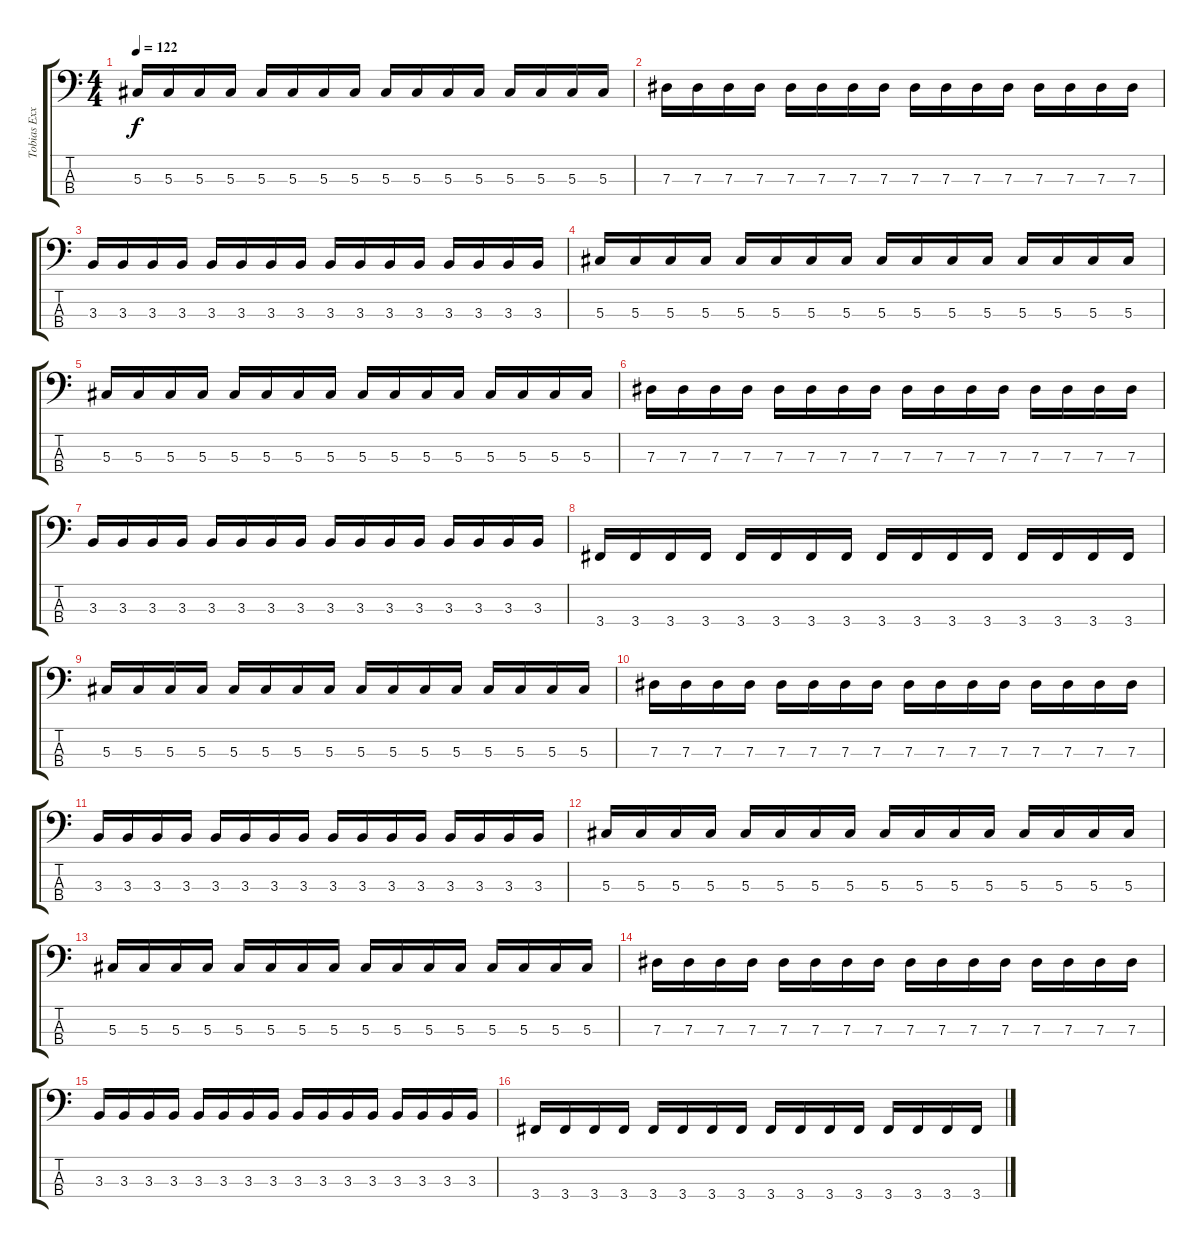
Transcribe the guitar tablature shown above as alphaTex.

\track ("Tobias Exxel" "Tobias Exx") {instrument electricbassfinger}
\staff {score tabs}
\tuning (Gb2 Db2 Ab1 Eb1) {hide}
\ts (4 4)
\tempo 122
\clef f4
\ks c
5.3.16{dy f} 5.3.16 5.3.16 5.3.16 5.3.16 5.3.16 5.3.16 5.3.16 5.3.16 5.3.16 5.3.16 5.3.16 5.3.16 5.3.16 5.3.16 5.3.16 |
7.3.16 7.3.16 7.3.16 7.3.16 7.3.16 7.3.16 7.3.16 7.3.16 7.3.16 7.3.16 7.3.16 7.3.16 7.3.16 7.3.16 7.3.16 7.3.16 |
3.3.16 3.3.16 3.3.16 3.3.16 3.3.16 3.3.16 3.3.16 3.3.16 3.3.16 3.3.16 3.3.16 3.3.16 3.3.16 3.3.16 3.3.16 3.3.16 |
5.3.16 5.3.16 5.3.16 5.3.16 5.3.16 5.3.16 5.3.16 5.3.16 5.3.16 5.3.16 5.3.16 5.3.16 5.3.16 5.3.16 5.3.16 5.3.16 |
5.3.16 5.3.16 5.3.16 5.3.16 5.3.16 5.3.16 5.3.16 5.3.16 5.3.16 5.3.16 5.3.16 5.3.16 5.3.16 5.3.16 5.3.16 5.3.16 |
7.3.16{volume 14} 7.3.16 7.3.16 7.3.16 7.3.16 7.3.16 7.3.16 7.3.16 7.3.16 7.3.16 7.3.16 7.3.16 7.3.16 7.3.16 7.3.16 7.3.16 |
3.3.16 3.3.16 3.3.16 3.3.16 3.3.16 3.3.16 3.3.16 3.3.16 3.3.16 3.3.16 3.3.16 3.3.16 3.3.16 3.3.16 3.3.16 3.3.16 |
3.4.16{volume 10} 3.4.16 3.4.16 3.4.16 3.4.16 3.4.16 3.4.16 3.4.16 3.4.16 3.4.16 3.4.16 3.4.16 3.4.16 3.4.16 3.4.16 3.4.16 |
5.3.16 5.3.16 5.3.16 5.3.16 5.3.16 5.3.16 5.3.16 5.3.16 5.3.16 5.3.16 5.3.16 5.3.16 5.3.16 5.3.16 5.3.16 5.3.16 |
7.3.16{volume 8} 7.3.16 7.3.16 7.3.16 7.3.16 7.3.16 7.3.16 7.3.16 7.3.16 7.3.16 7.3.16 7.3.16 7.3.16 7.3.16 7.3.16 7.3.16 |
3.3.16 3.3.16 3.3.16 3.3.16 3.3.16 3.3.16 3.3.16 3.3.16 3.3.16 3.3.16 3.3.16 3.3.16 3.3.16 3.3.16 3.3.16 3.3.16 |
5.3.16{volume 6} 5.3.16 5.3.16 5.3.16 5.3.16 5.3.16 5.3.16 5.3.16 5.3.16 5.3.16 5.3.16 5.3.16 5.3.16 5.3.16 5.3.16 5.3.16 |
5.3.16 5.3.16 5.3.16 5.3.16 5.3.16 5.3.16 5.3.16 5.3.16 5.3.16 5.3.16 5.3.16 5.3.16 5.3.16 5.3.16 5.3.16 5.3.16 |
7.3.16{volume 4} 7.3.16 7.3.16 7.3.16 7.3.16 7.3.16 7.3.16 7.3.16 7.3.16 7.3.16 7.3.16 7.3.16 7.3.16 7.3.16 7.3.16 7.3.16 |
3.3.16 3.3.16 3.3.16 3.3.16 3.3.16 3.3.16 3.3.16 3.3.16 3.3.16 3.3.16 3.3.16 3.3.16 3.3.16 3.3.16 3.3.16 3.3.16 |
3.4.16{volume 2} 3.4.16 3.4.16 3.4.16 3.4.16 3.4.16 3.4.16 3.4.16 3.4.16 3.4.16 3.4.16 3.4.16 3.4.16 3.4.16 3.4.16 3.4.16
